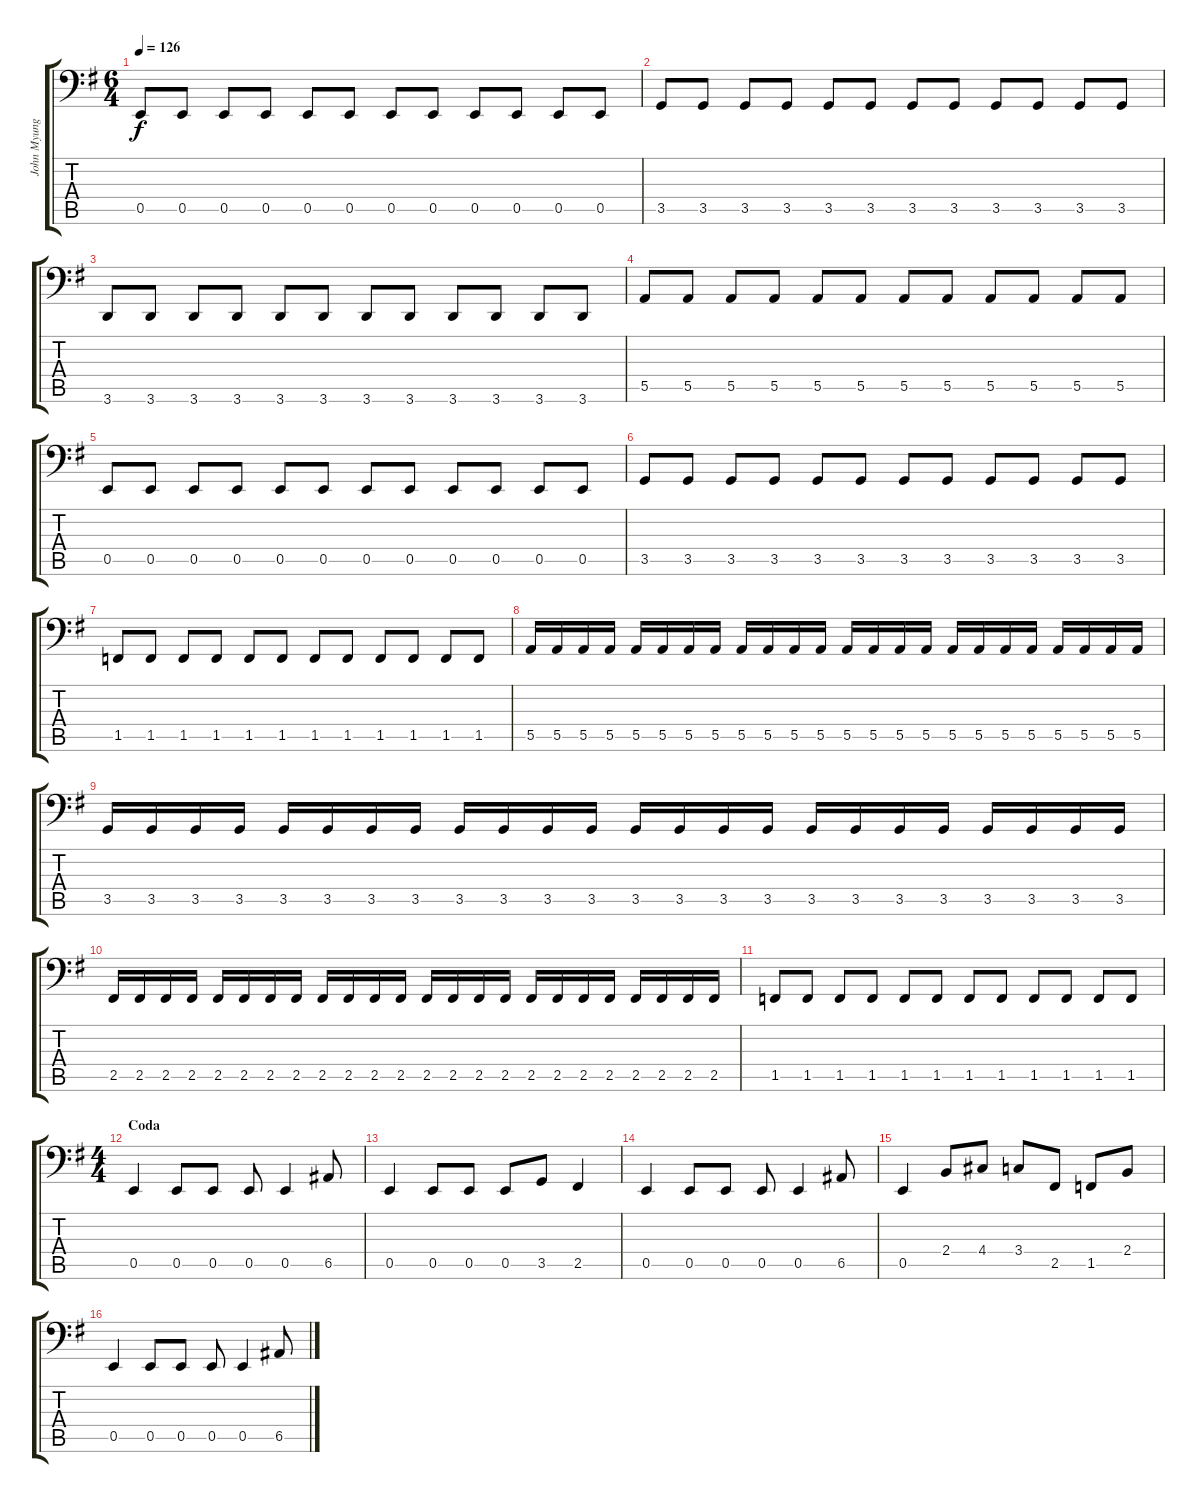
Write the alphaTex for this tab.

\track ("John Myung" "John Myung") {instrument fretlessbass}
\staff {score tabs}
\tuning (C3 G2 D2 A1 E1 B0) {hide}
\ts (6 4)
\tempo 126
\clef f4
\ks g
0.5.8{dy f} 0.5.8 0.5.8 0.5.8 0.5.8 0.5.8 0.5.8 0.5.8 0.5.8 0.5.8 0.5.8 0.5.8 |
3.5.8 3.5.8 3.5.8 3.5.8 3.5.8 3.5.8 3.5.8 3.5.8 3.5.8 3.5.8 3.5.8 3.5.8 |
3.6.8 3.6.8 3.6.8 3.6.8 3.6.8 3.6.8 3.6.8 3.6.8 3.6.8 3.6.8 3.6.8 3.6.8 |
5.5.8 5.5.8 5.5.8 5.5.8 5.5.8 5.5.8 5.5.8 5.5.8 5.5.8 5.5.8 5.5.8 5.5.8 |
0.5.8 0.5.8 0.5.8 0.5.8 0.5.8 0.5.8 0.5.8 0.5.8 0.5.8 0.5.8 0.5.8 0.5.8 |
3.5.8 3.5.8 3.5.8 3.5.8 3.5.8 3.5.8 3.5.8 3.5.8 3.5.8 3.5.8 3.5.8 3.5.8 |
1.5.8 1.5.8 1.5.8 1.5.8 1.5.8 1.5.8 1.5.8 1.5.8 1.5.8 1.5.8 1.5.8 1.5.8 |
5.5.16 5.5.16 5.5.16 5.5.16 5.5.16 5.5.16 5.5.16 5.5.16 5.5.16 5.5.16 5.5.16 5.5.16 5.5.16 5.5.16 5.5.16 5.5.16 5.5.16 5.5.16 5.5.16 5.5.16 5.5.16 5.5.16 5.5.16 5.5.16 |
3.5.16 3.5.16 3.5.16 3.5.16 3.5.16 3.5.16 3.5.16 3.5.16 3.5.16 3.5.16 3.5.16 3.5.16 3.5.16 3.5.16 3.5.16 3.5.16 3.5.16 3.5.16 3.5.16 3.5.16 3.5.16 3.5.16 3.5.16 3.5.16 |
2.5.16 2.5.16 2.5.16 2.5.16 2.5.16 2.5.16 2.5.16 2.5.16 2.5.16 2.5.16 2.5.16 2.5.16 2.5.16 2.5.16 2.5.16 2.5.16 2.5.16 2.5.16 2.5.16 2.5.16 2.5.16 2.5.16 2.5.16 2.5.16 |
1.5.8 1.5.8 1.5.8 1.5.8 1.5.8 1.5.8 1.5.8 1.5.8 1.5.8 1.5.8 1.5.8 1.5.8 |
\ts (4 4)
\section ("" "Coda")
0.5.4 0.5.8 0.5.8 0.5.8 0.5.4 6.5.8 |
0.5.4 0.5.8 0.5.8 0.5.8 3.5.8 2.5.4 |
0.5.4 0.5.8 0.5.8 0.5.8 0.5.4 6.5.8 |
0.5.4 2.4.8 4.4.8 3.4.8 2.5.8 1.5.8 2.4.8 |
0.5.4 0.5.8 0.5.8 0.5.8 0.5.4 6.5.8
